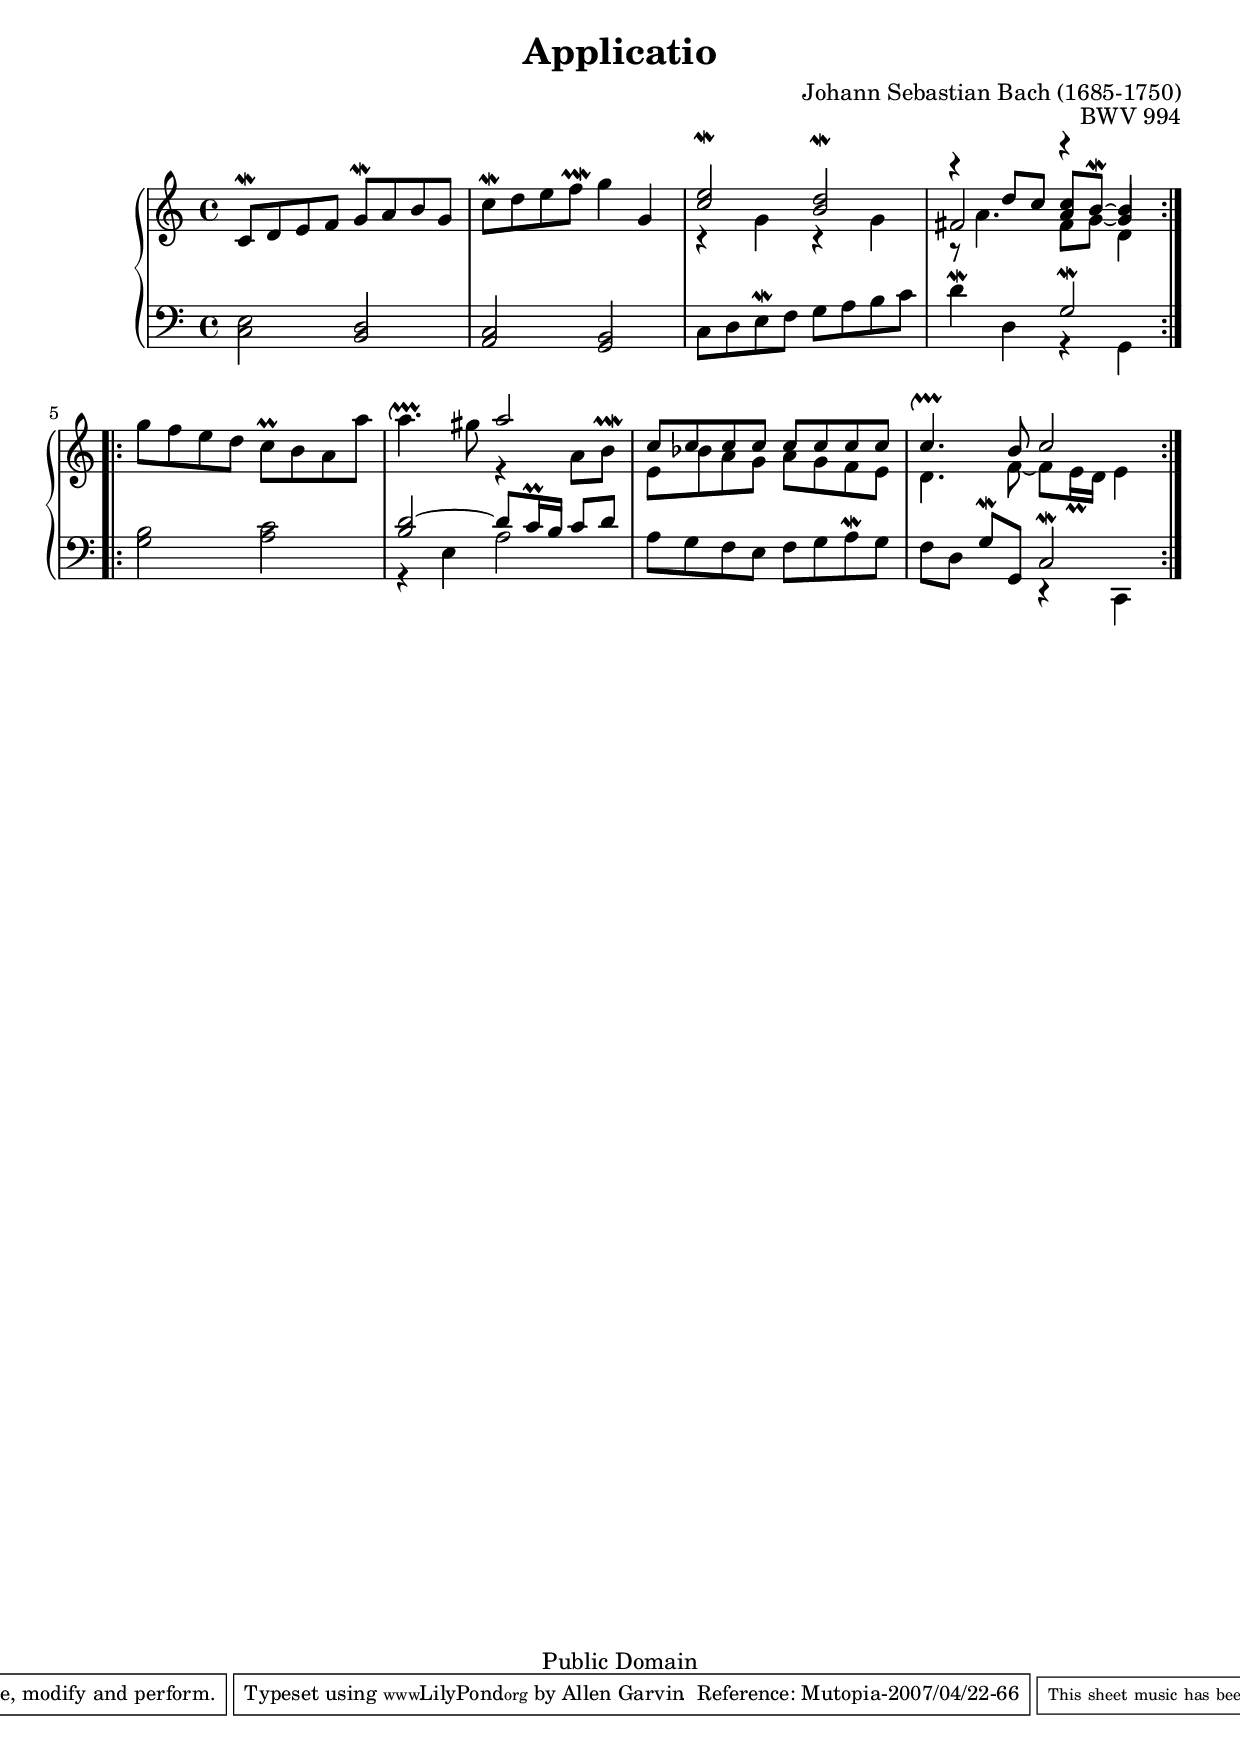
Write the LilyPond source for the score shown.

\version "2.10.10"

\header {
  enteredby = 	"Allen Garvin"
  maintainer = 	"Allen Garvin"
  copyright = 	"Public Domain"
  filename = 	"bach-applicatio.ly"
  title = 	"Applicatio"
  opus = 	"BWV 994"
  composer =	"Johann Sebastian Bach (1685-1750)"
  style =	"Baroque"
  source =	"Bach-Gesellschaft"
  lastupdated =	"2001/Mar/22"

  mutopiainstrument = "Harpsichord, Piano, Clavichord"
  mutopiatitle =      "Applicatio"
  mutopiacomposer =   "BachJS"
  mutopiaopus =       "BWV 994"
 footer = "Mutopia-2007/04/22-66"
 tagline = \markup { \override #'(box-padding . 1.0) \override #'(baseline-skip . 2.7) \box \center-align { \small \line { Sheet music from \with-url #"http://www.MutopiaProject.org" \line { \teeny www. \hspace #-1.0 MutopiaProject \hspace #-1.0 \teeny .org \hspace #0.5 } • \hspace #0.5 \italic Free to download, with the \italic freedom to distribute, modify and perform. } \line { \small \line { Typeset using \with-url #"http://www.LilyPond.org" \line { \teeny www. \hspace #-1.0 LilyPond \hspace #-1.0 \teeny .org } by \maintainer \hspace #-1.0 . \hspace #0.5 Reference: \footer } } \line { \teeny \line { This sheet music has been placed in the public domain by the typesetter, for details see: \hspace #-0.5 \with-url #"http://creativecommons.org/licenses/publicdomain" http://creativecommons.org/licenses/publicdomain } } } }
}

voiceone = \relative c' {
  \key c \major
  \time 4/4

  \repeat volta 2 {
    c8[\mordent d e f] g[\mordent a b g] |			% bar 1
    c[\mordent d e f]\prallmordent g4 g, |			% bar 2
    <<
       {
         \override Voice.Script #'padding = #2
         <c\mordent e>2 <b\mordent d>
         \revert Voice.Script #'padding
       } \\
       { r4 g r g }
    >> |							% bar 3
    <<
       { r4 d'8[ c] <c a>[ b]\mordent ~ b4 } \\
       { r8 a4. fis8[ g] ~ \stemUp g4 \stemNeutral } \\
       { fis2 r4 \stemDown d \stemNeutral }
    >> |							% bar 4
  } \break
  \repeat volta 2 {
    g'8[ f e d] c[\prall b a a'] |				% bar 5
    a4.\upprall gis8
    <<
      { a2 } \\
      { r4 a,8[ b]^\prallmordent }
    >> |							% bar 6
    <<
      { c8[ c c c] c[ c c c] } \\
      { e,[ bes' a g] a[ g f e] }
    >> |							% bar 7
    <<
      { c'4.\upprall b8 c2 } \\
      { d,4. f8 ~ f[ e16\prall d] e4 }
    >> |							% bar 8
  }
}

voicetwo = \relative c {
  \key c \major
  \time 4/4
  \clef "bass"

  \repeat volta 2 {
    <c e>2 <b d> |						% bar 1
    <a c> <g b> |						% bar 2
    c8[ d e\mordent f] g[ a b c] |				% bar 3
    d4\mordent d,
    << 
      { g2\mordent } \\
      { r4 g, }
    >> |							% bar 4
  }
  \repeat volta 2 {
    <g' b>2 <a c> |						% bar 5
    <<
      { <b d>2 ~ d8[ c16\prall b] c8[ d] } \\
      { r4 e, a2 }
    >> |							% bar 6
    a8[ g f e] f[ g a\mordent g] |				% bar 7
    f[ d] g[\mordent g,] 
    <<
      { c2\mordent } \\
      { r4 c, }
    >> |							% bar 8
  }
}

\score {
   \context GrandStaff << 
    \context Staff = "one" <<
      \voiceone
    >>
    \context Staff = "two" <<
      \voicetwo
    >>
  >>

  \layout {}

  \midi {
    \context {
      \Score
      tempoWholesPerMinute = #(ly:make-moment 85 4)
    }
  }
}
